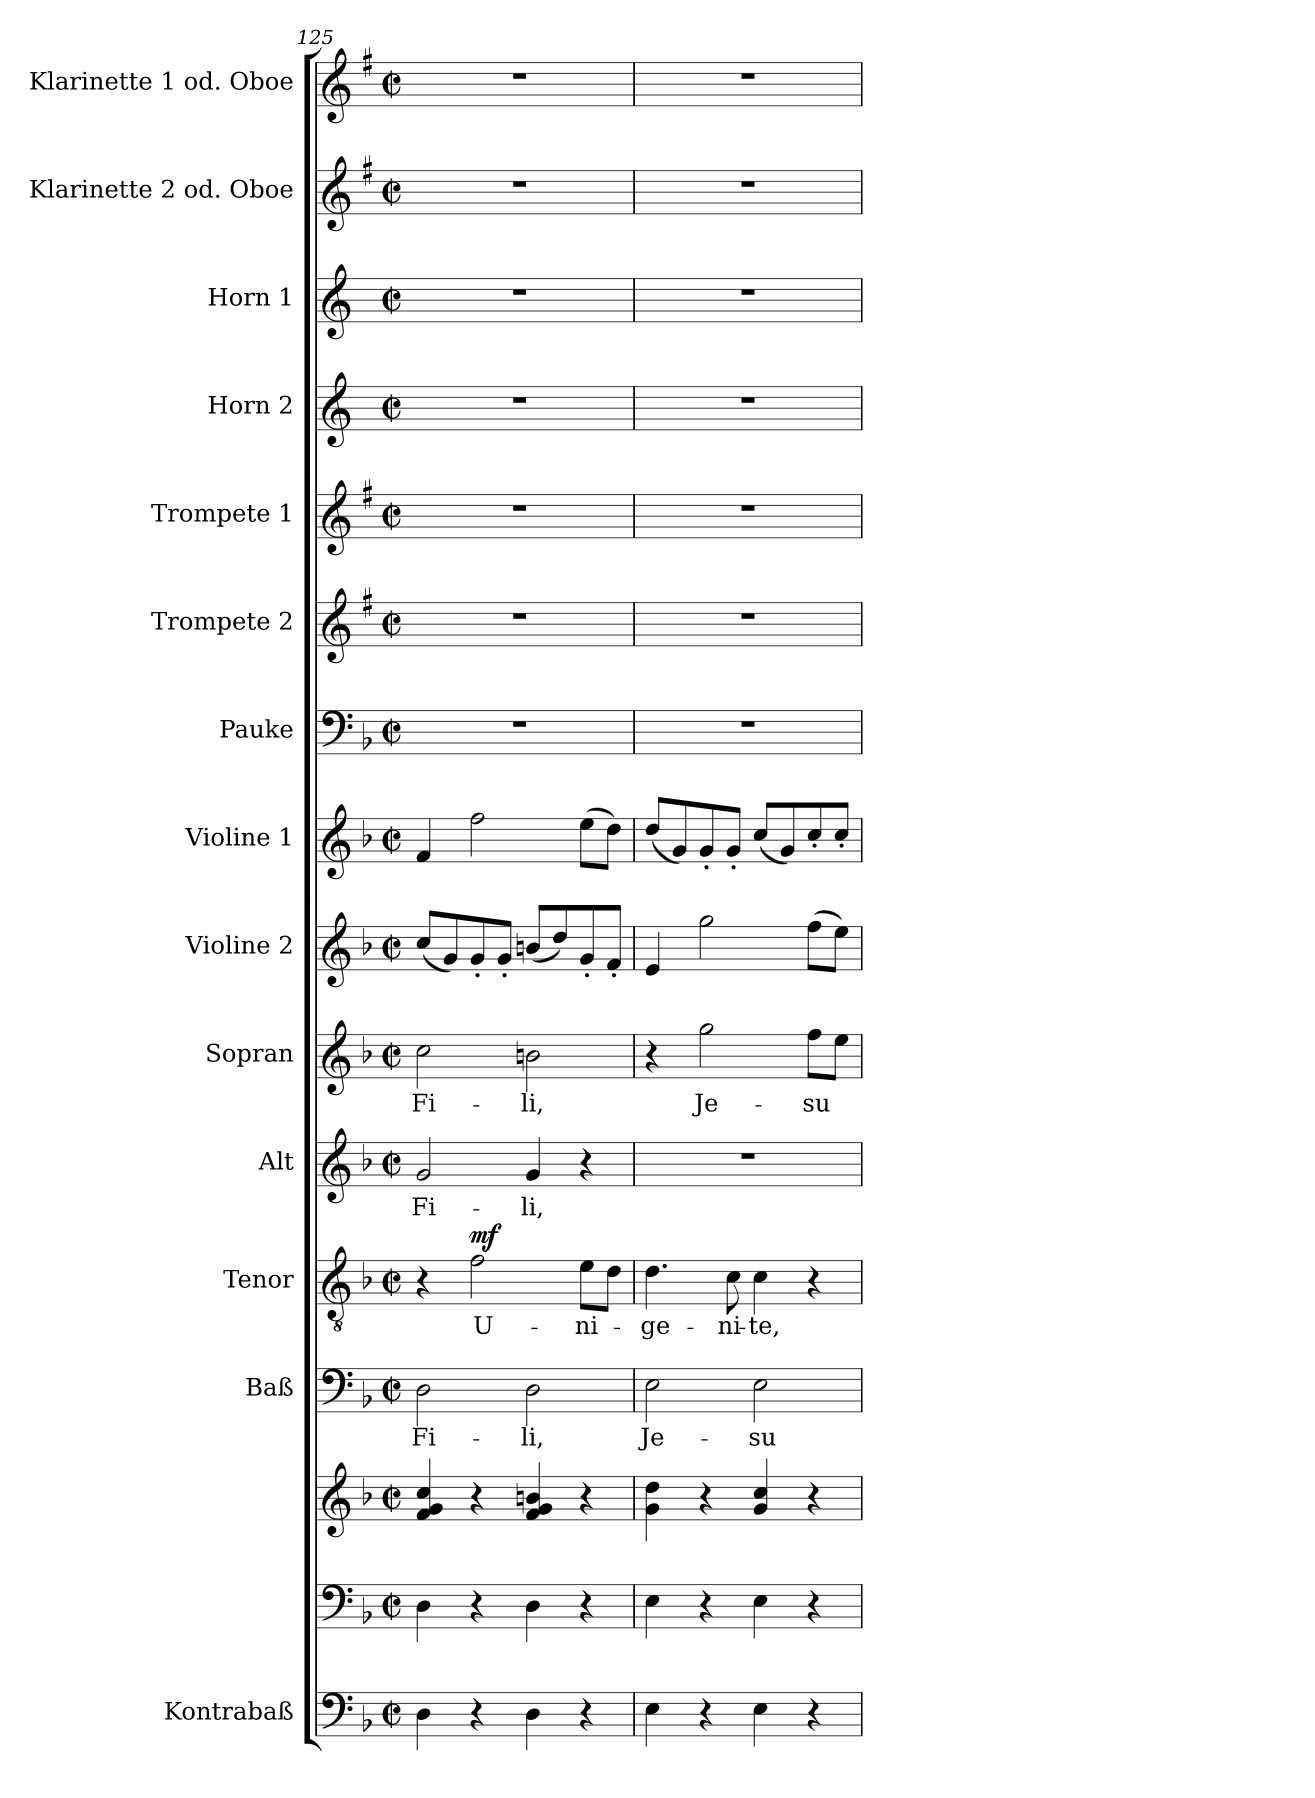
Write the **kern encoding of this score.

**kern	**kern	**kern	**kern	**text	**kern	**text	**dynam	**kern	**text	**kern	**text	**kern	**kern	**kern	**kern	**kern	**kern	**kern	**kern	**kern
*part15	*part14	*part14	*part13	*part13	*part12	*part12	*part12	*part11	*part11	*part10	*part10	*part9	*part8	*part7	*part6	*part5	*part4	*part3	*part2	*part1
*staff16	*staff15	*staff14	*staff13	*staff13	*staff12	*staff12	*staff12	*staff11	*staff11	*staff10	*staff10	*staff9	*staff8	*staff7	*staff6	*staff5	*staff4	*staff3	*staff2	*staff1
*I"Kontrabaß	*	*	*I"Baß	*	*I"Tenor	*	*	*I"Alt	*	*I"Sopran	*	*I"Violine 2	*I"Violine 1	*I"Pauke	*I"Trompete 2	*I"Trompete 1	*I"Horn 2	*I"Horn 1	*I"Klarinette 2 od. Oboe	*I"Klarinette 1 od. Oboe
*	*	*	*	*	*	*	*	*	*	*	*	*	*	*	*I'Tpt	*I'Tpt	*I'Hn	*I'Hn	*	*
*clefF4	*clefF4	*clefG2	*clefF4	*	*clefGv2	*	*	*clefG2	*	*clefG2	*	*clefG2	*clefG2	*clefF4	*clefG2	*clefG2	*clefG2	*clefG2	*clefG2	*clefG2
*ITrd7c12	*	*	*	*	*	*	*	*	*	*	*	*	*	*	*ITrd1c2	*ITrd1c2	*ITrd4c7	*ITrd4c7	*ITrd1c2	*ITrd1c2
*k[b-]	*k[b-]	*k[b-]	*k[b-]	*	*k[b-]	*	*	*k[b-]	*	*k[b-]	*	*k[b-]	*k[b-]	*k[b-]	*k[b-]	*k[b-]	*k[b-]	*k[b-]	*k[b-]	*k[b-]
*F:	*F:	*F:	*F:	*	*F:	*	*	*F:	*	*F:	*	*F:	*F:	*F:	*F:	*F:	*F:	*F:	*F:	*F:
*M2/2	*M2/2	*M2/2	*M2/2	*	*M2/2	*	*	*M2/2	*	*M2/2	*	*M2/2	*M2/2	*M2/2	*M2/2	*M2/2	*M2/2	*M2/2	*M2/2	*M2/2
*met(c|)	*met(c|)	*met(c|)	*met(c|)	*	*met(c|)	*	*	*met(c|)	*	*met(c|)	*	*met(c|)	*met(c|)	*met(c|)	*met(c|)	*met(c|)	*met(c|)	*met(c|)	*met(c|)	*met(c|)
=125	=125	=125	=125	=125	=125	=125	=125	=125	=125	=125	=125	=125	=125	=125	=125	=125	=125	=125	=125	=125
!	!	!	!	!LO:LY:b	!	!	!	!	!LO:LY:b	!	!LO:LY:b	!	!	!	!	!	!	!	!	!
4DD\	4D\	4f/ 4g/ 4cc/	2D\	Fi-	4r	.	.	2g/	Fi-	2cc\	Fi-	(<8cc/L	4f/	1r	1r	1r	1r	1r	1r	1r
.	.	.	.	.	.	.	.	.	.	.	.	8g/)	.	.	.	.	.	.	.	.
!	!	!	!	!	!	!LO:LY:b	!LO:DY:a	!	!	!	!	!	!	!	!	!	!	!	!	!
4r	4r	4r	.	.	2f\	U-	mf	.	.	.	.	8g'</	2ff\	.	.	.	.	.	.	.
.	.	.	.	.	.	.	.	.	.	.	.	8g'</J	.	.	.	.	.	.	.	.
!	!	!	!	!LO:LY:b	!	!	!	!	!LO:LY:b	!	!LO:LY:b	!	!	!	!	!	!	!	!	!
4DD\	4D\	4f/ 4g/ 4bn/	2D\	-li,	.	.	.	4g/	-li,	2bn\	-li,	(<8bn/L	.	.	.	.	.	.	.	.
.	.	.	.	.	.	.	.	.	.	.	.	8dd/)	.	.	.	.	.	.	.	.
!	!	!	!	!	!	!LO:LY:b	!	!	!	!	!	!	!	!	!	!	!	!	!	!
4r	4r	4r	.	.	8e\L	-ni-	.	4r	.	.	.	8g'</	(>8ee\L	.	.	.	.	.	.	.
.	.	.	.	.	8d\J	.	.	.	.	.	.	8f'</J	8dd\J)	.	.	.	.	.	.	.
=126	=126	=126	=126	=126	=126	=126	=126	=126	=126	=126	=126	=126	=126	=126	=126	=126	=126	=126	=126	=126
!	!	!	!	!LO:LY:b	!	!LO:LY:b	!	!	!	!	!	!	!	!	!	!	!	!	!	!
4EE\	4E\	4g\ 4dd\	2E\	Je-	4.d\	-ge-	.	1r	.	4r	.	4e/	(<8dd/L	1r	1r	1r	1r	1r	1r	1r
.	.	.	.	.	.	.	.	.	.	.	.	.	8g/)	.	.	.	.	.	.	.
!	!	!	!	!	!	!	!	!	!	!	!LO:LY:b	!	!	!	!	!	!	!	!	!
4r	4r	4r	.	.	.	.	.	.	.	2gg\	Je-	2gg\	8g'</	.	.	.	.	.	.	.
!	!	!	!	!	!	!LO:LY:b	!	!	!	!	!	!	!	!	!	!	!	!	!	!
.	.	.	.	.	8c\	-ni-	.	.	.	.	.	.	8g'</J	.	.	.	.	.	.	.
!	!	!	!	!LO:LY:b	!	!LO:LY:b	!	!	!	!	!	!	!	!	!	!	!	!	!	!
4EE\	4E\	4g/ 4cc/	2E\	-su	4c\	-te,	.	.	.	.	.	.	(<8cc/L	.	.	.	.	.	.	.
.	.	.	.	.	.	.	.	.	.	.	.	.	8g/)	.	.	.	.	.	.	.
!	!	!	!	!	!	!	!	!	!	!	!LO:LY:b	!	!	!	!	!	!	!	!	!
4r	4r	4r	.	.	4r	.	.	.	.	8ff\L	-su	(>8ff\L	8cc'</	.	.	.	.	.	.	.
.	.	.	.	.	.	.	.	.	.	8ee\J	.	8ee\J)	8cc'</J	.	.	.	.	.	.	.
=	=	=	=	=	=	=	=	=	=	=	=	=	=	=	=	=	=	=	=	=
*-	*-	*-	*-	*-	*-	*-	*-	*-	*-	*-	*-	*-	*-	*-	*-	*-	*-	*-	*-	*-
